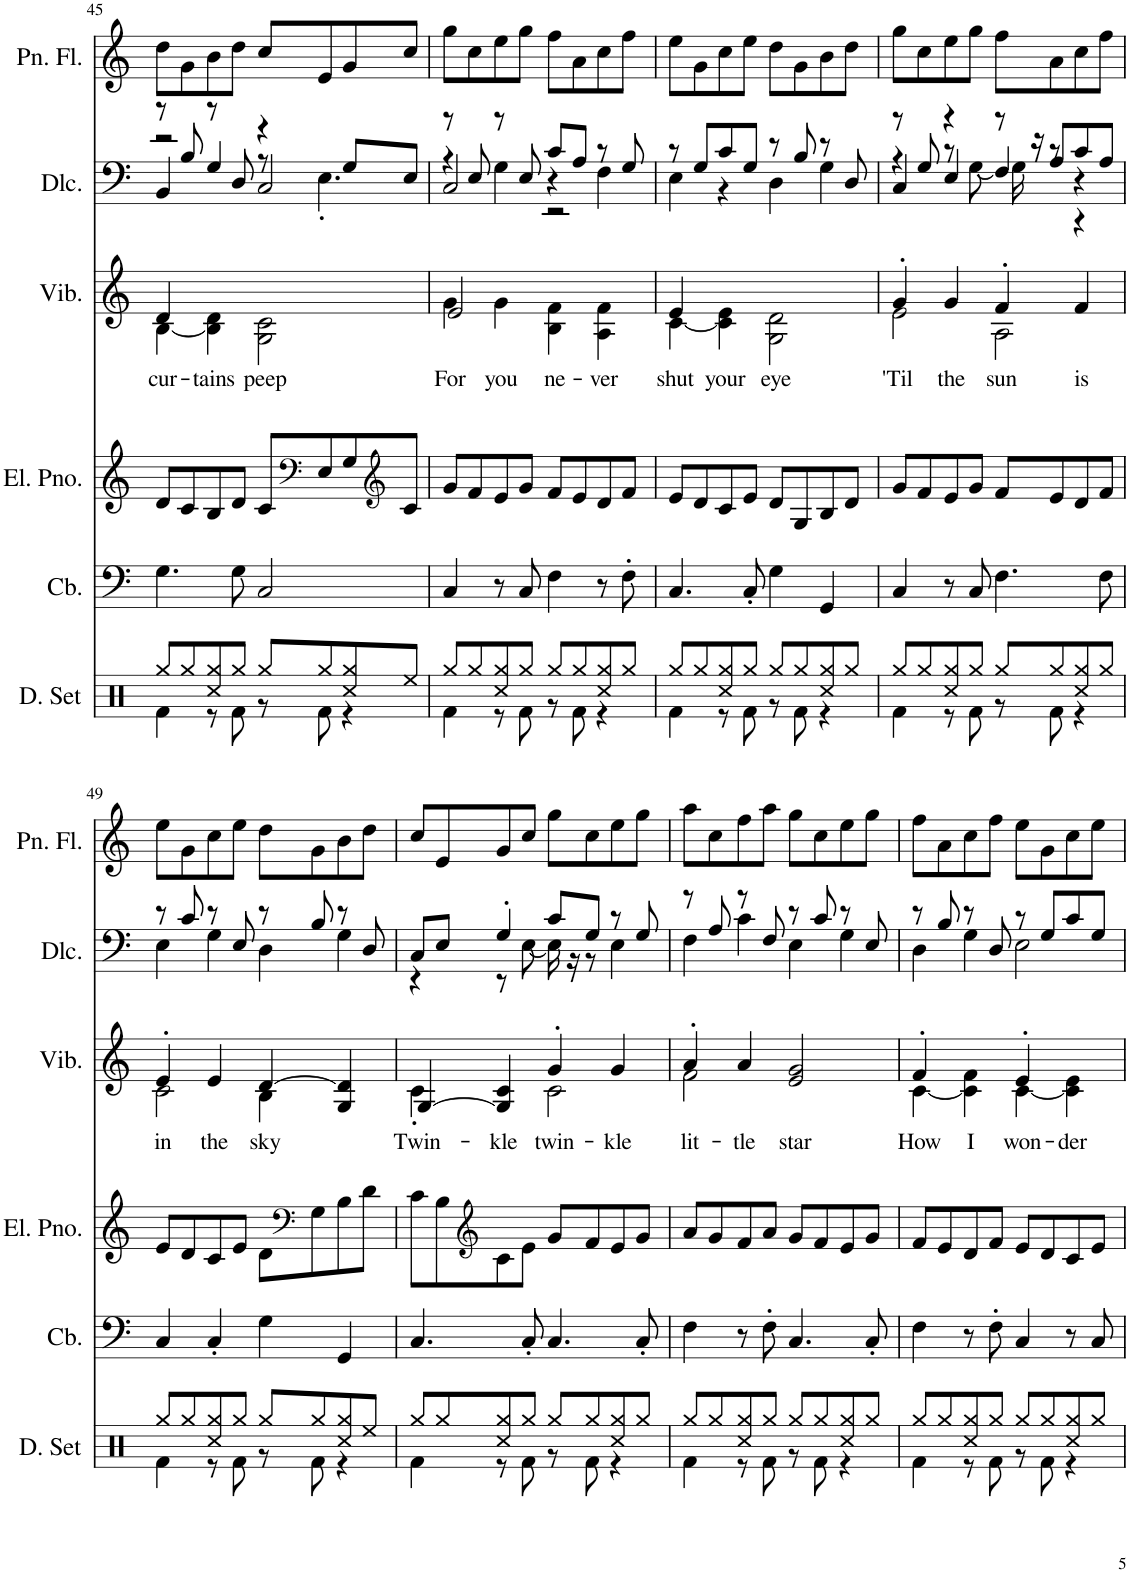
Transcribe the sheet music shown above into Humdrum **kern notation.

**kern	**kern	**kern	**text	**kern	**kern
*part5	*part4	*part3	*part3	*part2	*part1
*staff5	*staff4	*staff3	*staff3	*staff2	*staff1
*I"A. Bass	*I"E. Piano	*I"Vibraphone	*	*I"Dulcimer	*I"Pan Flute
*	*	*I'Vib.	*	*I'Dlc.	*I'Pn. Fl.
!!LO:PB:g=z
*clefF4	*clefG2	*clefG2	*	*clefF4	*clefG2
*Trd7c12	*	*	*	*	*
*k[]	*k[]	*k[]	*	*k[]	*k[]
*M4/4	*M4/4	*M4/4	*	*M4/4	*M4/4
=45	=45	=45	=45	=45	=45
*	*	*^	*	*	*
!	!	!	!	!LO:LY:b	!	!
*	*	*	*	*	*^	*
*	*	*	*	*	*	*^	*
4.G\	8d/L	4d'/	[4B\	cur-	8r	2r	4BB/	8dd\L
.	8c/	.	.	.	8B/	.	.	8g\
!	!	!	!	!LO:LY:b	!	!	!	!
.	8B/	4ryy	4B\] 4d\	-tains	8r	.	4G/	8b\
8G\	8d/J	.	.	.	8D/	.	.	8dd\J
!	!	!	!	!LO:LY:b	!	!	!	!
2C/	8c/L	2ryy	2G\ 2c\	peep	4r	8r	2C/	8cc/L
*	*clefF4	*	*	*	*	*	*	*
.	8E/	.	.	.	.	4.E'\	.	8e/
.	8G/	.	.	.	8G/L	.	.	8g/
*	*clefG2	*	*	*	*	*	*	*
.	8c/J	.	.	.	8E/J	.	.	8cc/J
=46	=46	=46	=46	=46	=46	=46	=46	=46
!	!	!	!	!LO:LY:b	!	!	!	!
4C/	8g/L	2e/	4g'\	For	8r	4r	2C/	8gg\L
.	8f/	.	.	.	8E/	.	.	8cc\
!	!	!	!	!LO:LY:b	!	!	!	!
8r	8e/	.	4g\	you	8r	4G\	.	8ee\
8C/	8g/J	.	.	.	8E/	.	.	8gg\J
!	!	!	!	!LO:LY:b	!	!	!	!
4F\	8f/L	2ryy	4B\' 4f\'	ne-	8c/L	4r	2r	8ff\L
.	8e/	.	.	.	8A/J	.	.	8a\
!	!	!	!	!LO:LY:b	!	!	!	!
8r	8d/	.	4A\ 4f\	-ver	8r	4F\	.	8cc\
8F'\	8f/J	.	.	.	8G/	.	.	8ff\J
*	*	*	*	*	*v	*v	*v	*
=47	=47	=47	=47	=47	=47	=47
!	!	!	!	!LO:LY:b	!	!
*	*	*	*	*	*^	*
4.C/	8e/L	4e'/	[4c\	shut	8r	4E\	8ee\L
.	8d/	.	.	.	8G/L	.	8g\
!	!	!	!	!LO:LY:b	!	!	!
.	8c/	4ryy	4c\] 4e\	your	8c/	4r	8cc\
8C'/	8e/J	.	.	.	8G/J	.	8ee\J
!	!	!	!	!LO:LY:b	!	!	!
4G\	8d/L	2ryy	2G\ 2d\	eye	8r	4D\	8dd\L
.	8G/	.	.	.	8B/	.	8g\
4GG/	8B/	.	.	.	8r	4G\	8b\
.	8d/J	.	.	.	8D/	.	8dd\J
*	*	*	*	*	*v	*v	*
=48	=48	=48	=48	=48	=48	=48
!	!	!	!	!LO:LY:b	!	!
*	*	*	*	*	*^	*
*	*	*	*	*	*	*^	*
4C/	8g/L	4g'/	2e\	'Til	8r	4r	4C/	8gg\L
.	8f/	.	.	.	8G/	.	.	8cc\
!	!	!	!	!LO:LY:b	!	!	!	!
8r	8e/	4g/	.	the	4r	8r	4E/	8ee\
8C/	8g/J	.	.	.	.	[8G\	.	8gg\J
!	!	!	!	!LO:LY:b	!	!	!	!
4.F\	8f/L	4f'/	2A\	sun	8r	16G\]	4F/	8ff\L
.	.	.	.	.	.	16r	.	.
.	8e/	.	.	.	8A/L	8r	.	8a\
!	!	!	!	!LO:LY:b	!	!	!	!
.	8d/	4f/	.	is	8c/	4r	4r	8cc\
8F\	8f/J	.	.	.	8A/J	.	.	8ff\J
*	*	*	*	*	*v	*v	*v	*
!!LO:LB:g=z
=49	=49	=49	=49	=49	=49	=49
!	!	!	!	!LO:LY:b	!	!
*	*	*	*	*	*^	*
4C/	8e/L	4e'/	2c\	in	8r	4E\	8ee\L
.	8d/	.	.	.	8c/	.	8g\
!	!	!	!	!LO:LY:b	!	!	!
4C'/	8c/	4e/	.	the	8r	4G\	8cc\
.	8e/J	.	.	.	8E/	.	8ee\J
!	!	!	!	!LO:LY:b	!	!	!
4G\	8d\L	[4d/	4B\	sky	8r	4D\	8dd\L
*	*clefF4	*	*	*	*	*	*
.	8G\	.	.	.	8B/	.	8g\
4GG/	8B\	4G/ 4d/]	4ryy	.	8r	4G\	8b\
.	8d\J	.	.	.	8D/	.	8dd\J
=50	=50	=50	=50	=50	=50	=50	=50
!	!	!	!	!LO:LY:b	!	!	!
4.C/	8c\L	[4G/	4c'\	Twin-	8C/L	4r	8cc/L
.	8B\	.	.	.	8E/J	.	8e/
*	*clefG2	*	*	*	*	*	*
!	!	!	!	!LO:LY:b	!	!	!
.	8c\	4G/] 4c/	4ryy	-kle	4G'/	8r	8g/
8C'/	8e\J	.	.	.	.	[8E\	8cc/J
!	!	!	!	!LO:LY:b	!	!	!
4.C/	8g/L	4g'/	2c\	twin-	8c/L	16E\]	8gg\L
.	.	.	.	.	.	16r	.
.	8f/	.	.	.	8G/J	8r	8cc\
!	!	!	!	!LO:LY:b	!	!	!
.	8e/	4g/	.	-kle	8r	4E\	8ee\
8C'/	8g/J	.	.	.	8G/	.	8gg\J
=51	=51	=51	=51	=51	=51	=51	=51
!	!	!	!	!LO:LY:b	!	!	!
4F\	8a/L	4a'/	2f\	lit-	8r	4F\	8aa\L
.	8g/	.	.	.	8A/	.	8cc\
!	!	!	!	!LO:LY:b	!	!	!
8r	8f/	4a/	.	-tle	8r	4c\	8ff\
8F'\	8a/J	.	.	.	8F/	.	8aa\J
!	!	!	!	!LO:LY:b	!	!	!
4.C/	8g/L	2e/ 2g/	2ryy	star	8r	4E\	8gg\L
.	8f/	.	.	.	8c/	.	8cc\
.	8e/	.	.	.	8r	4G\	8ee\
8C'/	8g/J	.	.	.	8E/	.	8gg\J
=52	=52	=52	=52	=52	=52	=52	=52
!	!	!	!	!LO:LY:b	!	!	!
4F\	8f/L	4f'/	[4c\	How	8r	4D\	8ff\L
.	8e/	.	.	.	8B/	.	8a\
!	!	!	!	!LO:LY:b	!	!	!
8r	8d/	4ryy	4c\] 4f\	I	8r	4G\	8cc\
8F'\	8f/J	.	.	.	8D/	.	8ff\J
!	!	!	!	!LO:LY:b	!	!	!
4C/	8e/L	4e'/	[4c\	won-	8r	2E\	8ee\L
.	8d/	.	.	.	8G/L	.	8g\
!	!	!	!	!LO:LY:b	!	!	!
8r	8c/	4ryy	4c\] 4e\	-der	8c/	.	8cc\
8C/	8e/J	.	.	.	8G/J	.	8ee\J
*	*	*v	*v	*	*	*	*
*	*	*	*	*v	*v	*
=	=	=	=	=	=
*-	*-	*-	*-	*-	*-
